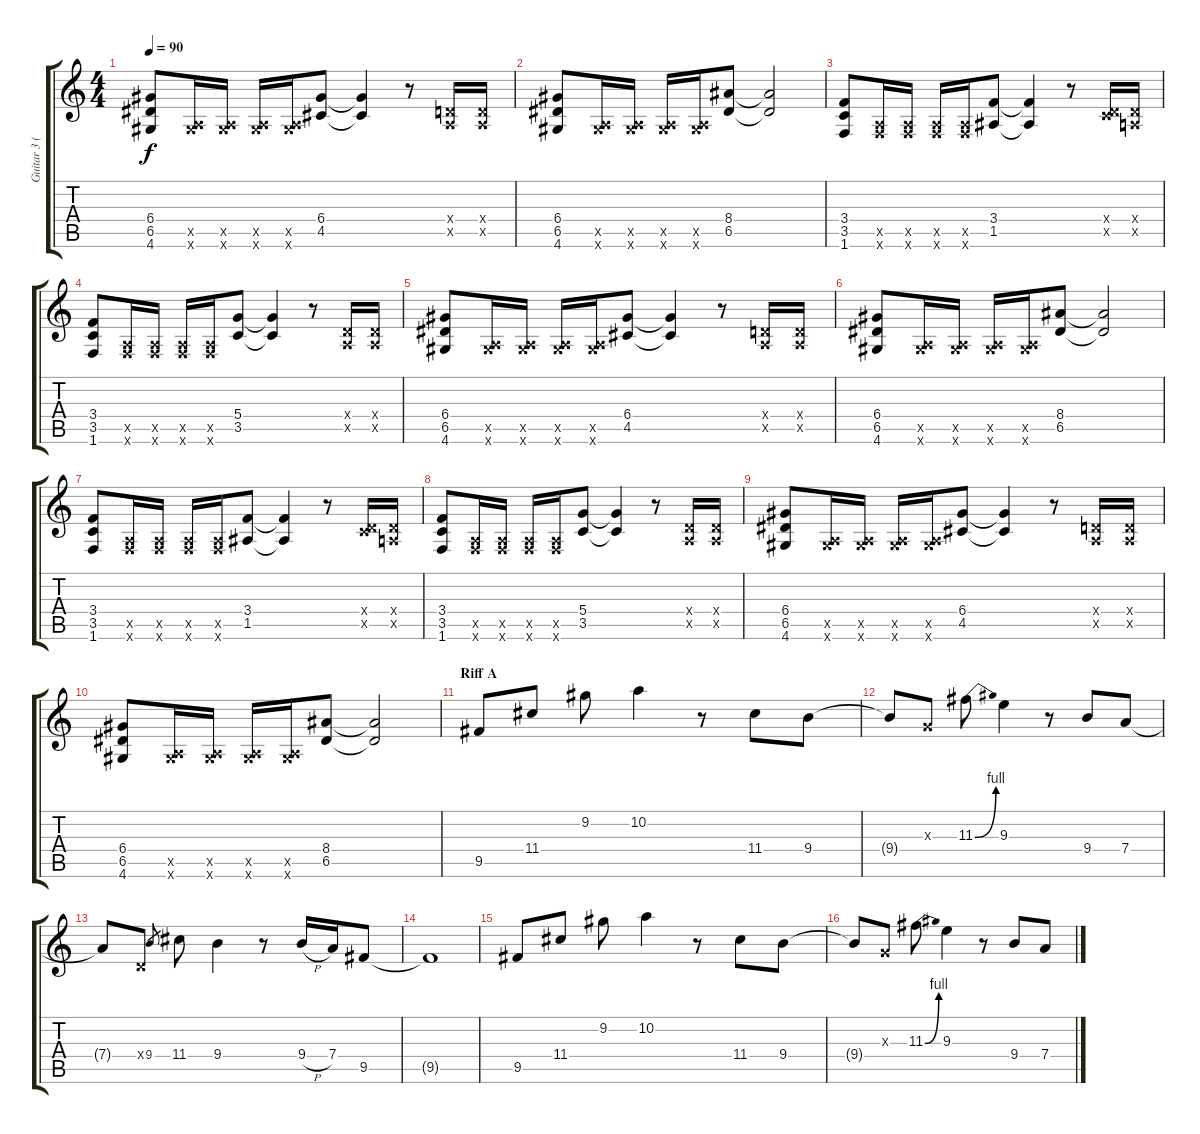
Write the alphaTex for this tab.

\track ("Guitar 3 (overdrive)" "Guitar 3 (") {instrument overdrivenguitar}
\staff {score tabs}
\tuning (E4 B3 G3 D3 A2 E2) {hide}
\ts (4 4)
\tempo 90
\clef g2
\ks c
(6.4 6.5 4.6).8{dy f} (0.5{x} 4.6{x}).16 (0.5{x} 4.6{x}).16 (0.5{x} 4.6{x}).16 (0.5{x} 4.6{x}).16 (6.4 4.5).8 (6.4{t} 4.5{t}).4 r.8 (0.4{x} 0.5{x}).16 (0.4{x} 0.5{x}).16 |
(6.4 6.5 4.6).8 (0.5{x} 4.6{x}).16 (0.5{x} 4.6{x}).16 (0.5{x} 4.6{x}).16 (0.5{x} 4.6{x}).16 (8.4 6.5).8 (8.4{t} 6.5{t}).2 |
(3.4 3.5 1.6).8 (0.5{x} 1.6{x}).16 (0.5{x} 1.6{x}).16 (0.5{x} 1.6{x}).16 (0.5{x} 1.6{x}).16 (3.4 1.5).8 (3.4{t} 1.5{t}).4 r.8 (0.4{x} 3.5{x}).16 (0.4{x} 0.5{x}).16 |
(3.4 3.5 1.6).8 (0.5{x} 1.6{x}).16 (0.5{x} 1.6{x}).16 (0.5{x} 1.6{x}).16 (0.5{x} 1.6{x}).16 (5.4 3.5).8 (5.4{t} 3.5{t}).4 r.8 (0.4{x} 0.5{x}).16 (0.4{x} 0.5{x}).16 |
(6.4 6.5 4.6).8 (0.5{x} 4.6{x}).16 (0.5{x} 4.6{x}).16 (0.5{x} 4.6{x}).16 (0.5{x} 4.6{x}).16 (6.4 4.5).8 (6.4{t} 4.5{t}).4 r.8 (0.4{x} 0.5{x}).16 (0.4{x} 0.5{x}).16 |
(6.4 6.5 4.6).8 (0.5{x} 4.6{x}).16 (0.5{x} 4.6{x}).16 (0.5{x} 4.6{x}).16 (0.5{x} 4.6{x}).16 (8.4 6.5).8 (8.4{t} 6.5{t}).2 |
(3.4 3.5 1.6).8 (0.5{x} 1.6{x}).16 (0.5{x} 1.6{x}).16 (0.5{x} 1.6{x}).16 (0.5{x} 1.6{x}).16 (3.4 1.5).8 (3.4{t} 1.5{t}).4 r.8 (0.4{x} 3.5{x}).16 (0.4{x} 0.5{x}).16 |
(3.4 3.5 1.6).8 (0.5{x} 1.6{x}).16 (0.5{x} 1.6{x}).16 (0.5{x} 1.6{x}).16 (0.5{x} 1.6{x}).16 (5.4 3.5).8 (5.4{t} 3.5{t}).4 r.8 (0.4{x} 0.5{x}).16 (0.4{x} 0.5{x}).16 |
(6.4 6.5 4.6).8 (0.5{x} 4.6{x}).16 (0.5{x} 4.6{x}).16 (0.5{x} 4.6{x}).16 (0.5{x} 4.6{x}).16 (6.4 4.5).8 (6.4{t} 4.5{t}).4 r.8 (0.4{x} 0.5{x}).16 (0.4{x} 0.5{x}).16 |
(6.4 6.5 4.6).8 (0.5{x} 4.6{x}).16 (0.5{x} 4.6{x}).16 (0.5{x} 4.6{x}).16 (0.5{x} 4.6{x}).16 (8.4 6.5).8 (8.4{t} 6.5{t}).2 |
\section ("" "Riff A")
9.5.8 11.4.8 9.2.8 10.2.4 r.8 11.4.8 9.4.8 |
9.4{t}.8 0.3{x}.8 11.3{be (bend 0 0 60 4)}.8 9.3.4 r.8 9.4.8 7.4.8 |
7.4{t}.8 0.4{x}.8 9.4.8{gr} 11.4.8 9.4.4 r.8 9.4{h}.16 7.4.16 9.5.8 |
9.5{t}.1 |
9.5.8 11.4.8 9.2.8 10.2.4 r.8 11.4.8 9.4.8 |
9.4{t}.8 0.3{x}.8 11.3{be (bend 0 0 60 4)}.8 9.3.4 r.8 9.4.8 7.4.8
